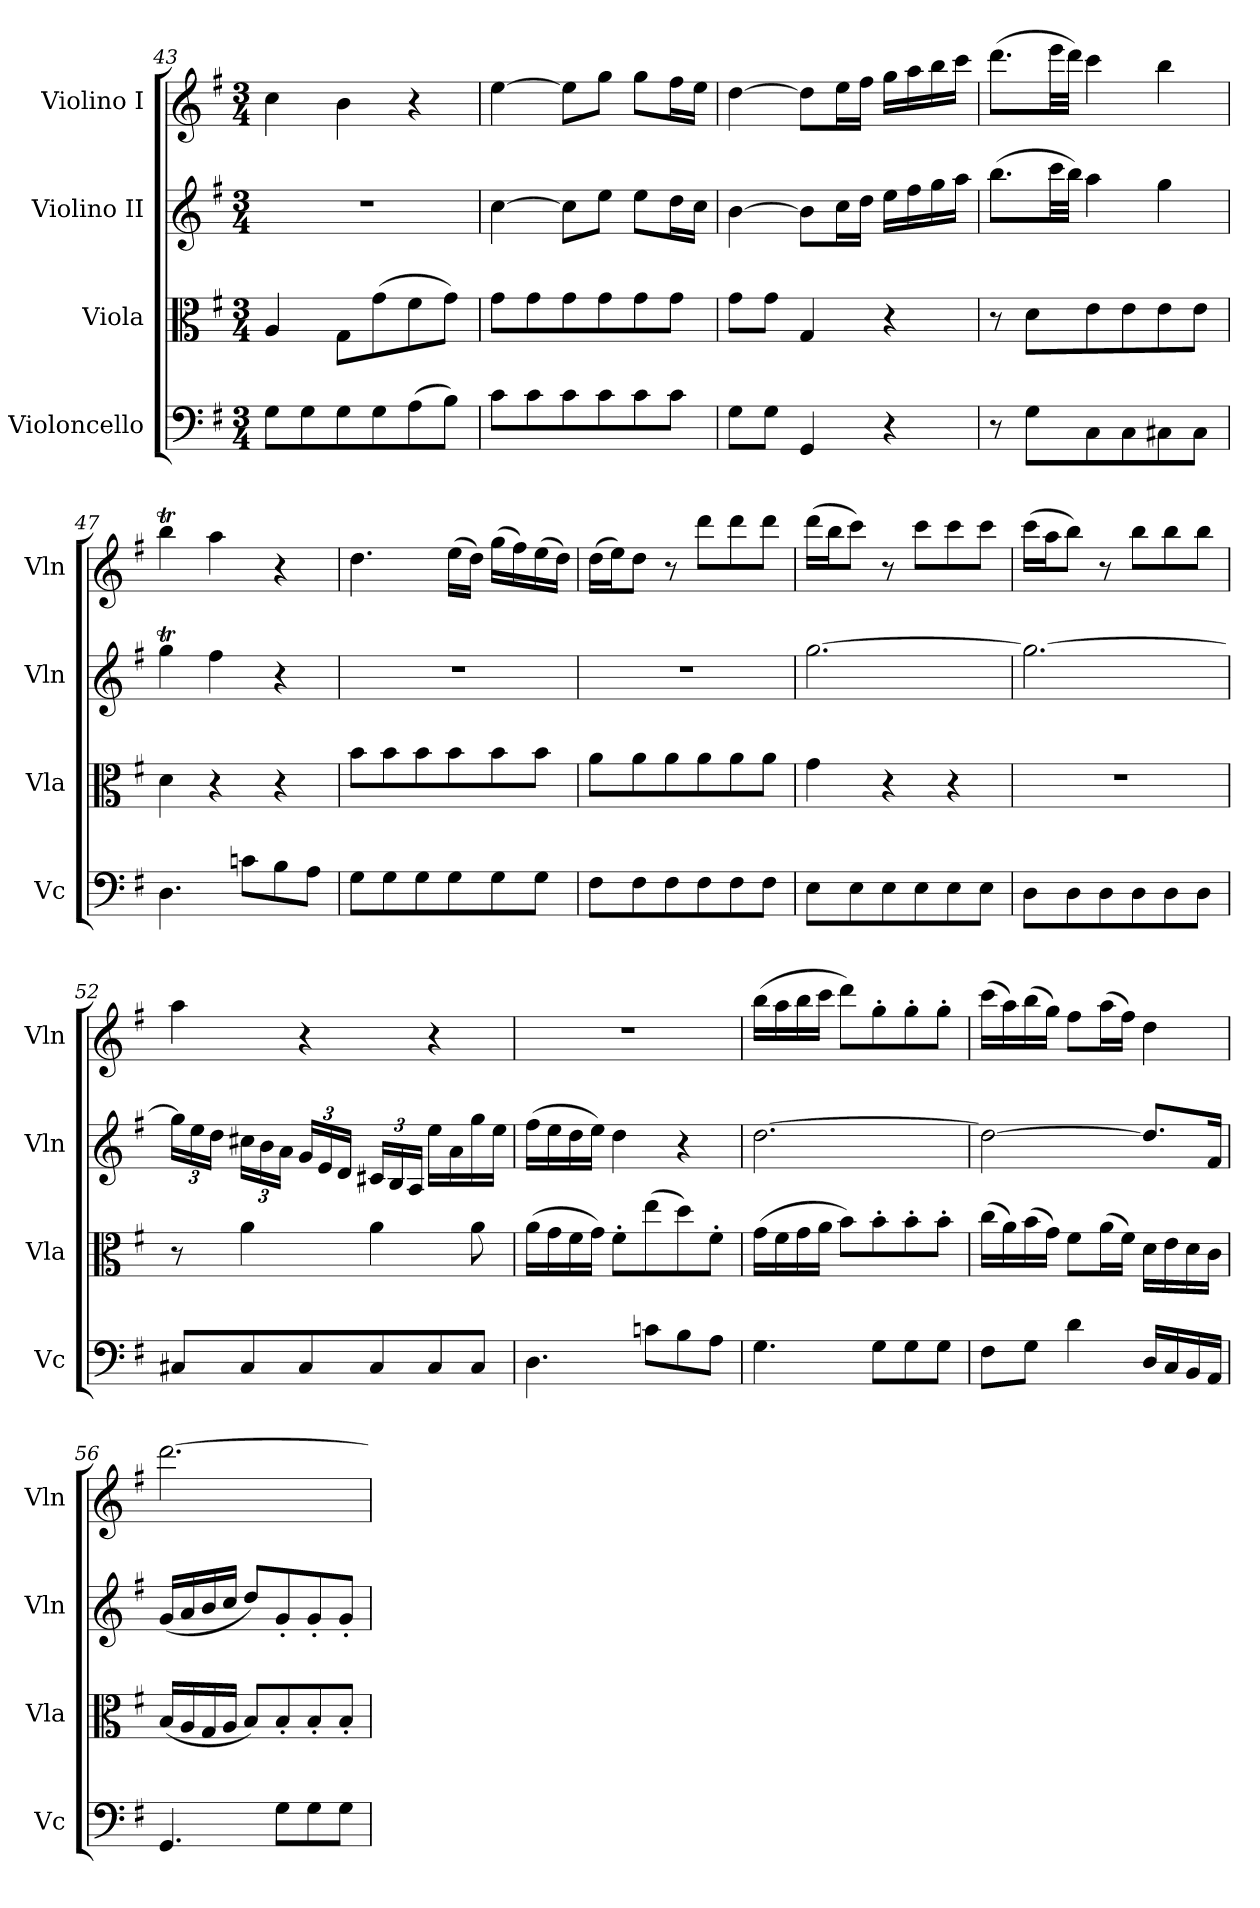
**kern	**kern	**kern	**kern
*part4	*part3	*part2	*part1
*staff4	*staff3	*staff2	*staff1
*I"Violoncello	*I"Viola	*I"Violino II	*I"Violino I
*I'Vc	*I'Vla	*I'Vln	*I'Vln
*clefF4	*clefC3	*clefG2	*clefG2
*k[f#]	*k[f#]	*k[f#]	*k[f#]
*G:	*G:	*G:	*G:
*M3/4	*M3/4	*M3/4	*M3/4
=43	=43	=43	=43
8G\L	4A/	2.r	4cc\
8G\	.	.	.
8G\	8G\L	.	4b\
8G\	(8g\	.	.
(8A\	8f#\	.	4r
8B\J)	8g\J)	.	.
=44	=44	=44	=44
8c\L	8g\L	[4cc\	[4ee\
8c\	8g\	.	.
8c\	8g\	8cc\L]	8ee\L]
8c\	8g\	8ee\J	8gg\J
8c\	8g\	8ee\L	8gg\L
8c\J	8g\J	16dd\L	16ff#\L
.	.	16cc\JJ	16ee\JJ
=45	=45	=45	=45
8G\L	8g\L	[4b\	[4dd\
8G\J	8g\J	.	.
4GG/	4G/	8b\L]	8dd\L]
.	.	16cc\L	16ee\L
.	.	16dd\JJ	16ff#\JJ
4r	4r	16ee\LL	16gg\LL
.	.	16ff#\	16aa\
.	.	16gg\	16bb\
.	.	16aa\JJ	16ccc\JJ
=46	=46	=46	=46
8r	8r	(8.bb\L	(8.ddd\L
8G\L	8d\L	.	.
.	.	32ccc\LL	32eee\LL
.	.	32bb\JJJ)	32ddd\JJJ)
8C\	8e\	4aa\	4ccc\
8C\	8e\	.	.
8C#X\	8e\	4gg\	4bb\
8C#\J	8e\J	.	.
=47	=47	=47	=47
4.D\	4d\	4ggT\	4bbt\
.	4r	4ff#\	4aa\
8cn\L	.	.	.
8B\	4r	4r	4r
8A\J	.	.	.
=48	=48	=48	=48
8G\L	8b\L	2.r	4.dd\
8G\	8b\	.	.
8G\	8b\	.	.
8G\	8b\	.	(16ee\LL
.	.	.	16dd\JJ)
8G\	8b\	.	(16gg\LL
.	.	.	16ff#\)
8G\J	8b\J	.	(16ee\
.	.	.	16dd\JJ)
=49	=49	=49	=49
8F#\L	8a\L	2.r	(16dd\LL
.	.	.	16ee\J)
8F#\	8a\	.	8dd\J
8F#\	8a\	.	8r
8F#\	8a\	.	8ddd\L
8F#\	8a\	.	8ddd\
8F#\J	8a\J	.	8ddd\J
=50	=50	=50	=50
8E\L	4g\	[2.gg\	(16ddd\LL
.	.	.	16bb\J
8E\	.	.	8ccc\J)
8E\	4r	.	8r
8E\	.	.	8ccc\L
8E\	4r	.	8ccc\
8E\J	.	.	8ccc\J
=51	=51	=51	=51
8D\L	2.r	2.gg\_	(16ccc\LL
.	.	.	16aa\J
8D\	.	.	8bb\J)
8D\	.	.	8r
8D\	.	.	8bb\L
8D\	.	.	8bb\
8D\J	.	.	8bb\J
=52	=52	=52	=52
8C#X/L	8r	24gg\LL]	4aa\
.	.	24ee\	.
.	.	24dd\JJ	.
8C#/	4a\	24cc#X\LL	.
.	.	24b\	.
.	.	24a\JJ	.
8C#/	.	24g/LL	4r
.	.	24e/	.
.	.	24d/JJ	.
8C#/	4a\	24c#X/LL	.
.	.	24B/	.
.	.	24A/JJ	.
8C#/	.	16ee\LL	4r
.	.	16a\	.
8C#/J	8a\	16gg\	.
.	.	16ee\JJ	.
=53	=53	=53	=53
4.D\	(16a\LL	(16ff#\LL	2.r
.	16g\	16ee\	.
.	16f#\	16dd\	.
.	16g\JJ)	16ee\JJ)	.
.	8f#'\L	4dd\	.
8cn\L	(8ee\	.	.
8B\	8dd\)	4r	.
8A\J	8f#'\J	.	.
=54	=54	=54	=54
4.G\	(16g\LL	[2.dd\	(16bb\LL
.	16f#\	.	16aa\
.	16g\	.	16bb\
.	16a\JJ	.	16ccc\JJ
.	8b\L)	.	8ddd\L)
8G\L	8b'\	.	8gg'\
8G\	8b'\	.	8gg'\
8G\J	8b'\J	.	8gg'\J
=55	=55	=55	=55
8F#\L	(16cc\LL	2dd\_	(16ccc\LL
.	16a\)	.	16aa\)
8G\J	(16b\	.	(16bb\
.	16g\JJ)	.	16gg\JJ)
4d\	8f#\L	.	8ff#\L
.	(16a\L	.	(16aa\L
.	16f#\JJ)	.	16ff#\JJ)
16D/LL	16d\LL	8.dd/L]	4dd\
16C/	16e\	.	.
16BB/	16d\	.	.
16AA/JJ	16c\JJ	16f#/Jk	.
=56	=56	=56	=56
4.GG/	(16B/LL	(16g/LL	[2.ddd\
.	16A/	16a/	.
.	16G/	16b/	.
.	16A/JJ	16cc/JJ	.
.	8B/L)	8dd/L)	.
8G\L	8B'/	8g'/	.
8G\	8B'/	8g'/	.
8G\J	8B'/J	8g'/J	.
=	=	=	=
*-	*-	*-	*-
